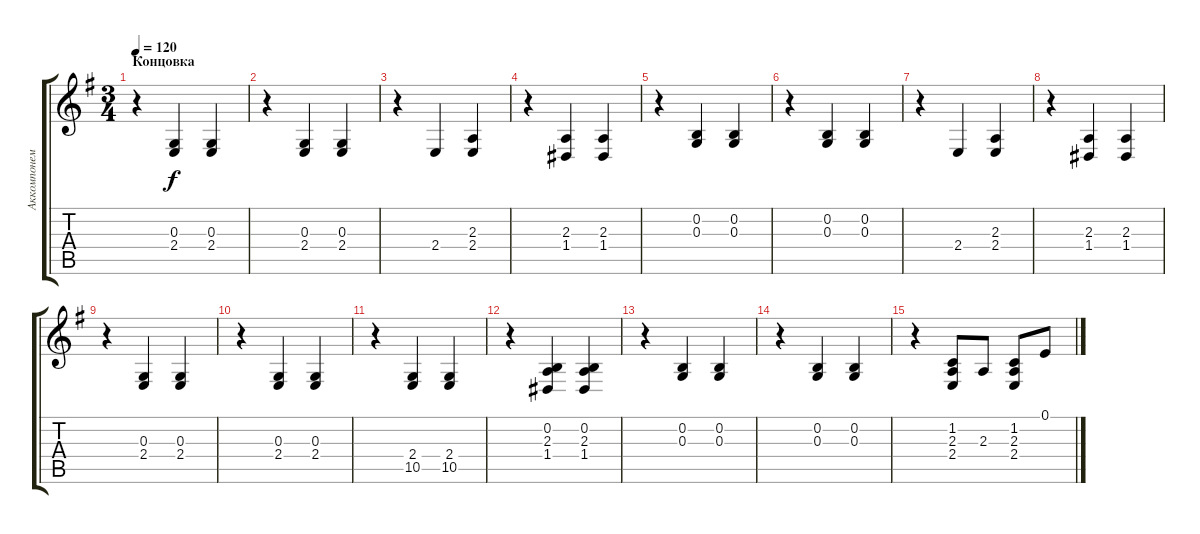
\track ("Аккомпонемент-проигрыш" "Аккомпонем") {instrument rockorgan}
\staff {score tabs}
\tuning (E4 B3 G3 D3 A2 E2) {hide}
\ts (3 4)
\section ("" "Концовка")
\tempo 120
\clef g2
\ks g
r.4{dy f} (0.3 2.4).4 (0.3 2.4).4 |
r.4 (0.3 2.4).4 (0.3 2.4).4 |
r.4 2.4.4 (2.3 2.4).4 |
r.4 (2.3 1.4).4 (2.3 1.4).4 |
r.4 (0.2 0.3).4 (0.2 0.3).4 |
r.4 (0.2 0.3).4 (0.2 0.3).4 |
r.4 2.4.4 (2.3 2.4).4 |
r.4 (2.3 1.4).4 (2.3 1.4).4 |
r.4 (0.3 2.4).4 (0.3 2.4).4 |
r.4 (0.3 2.4).4 (0.3 2.4).4 |
r.4 (2.4 10.5).4 (2.4 10.5).4 |
r.4 (0.2 2.3 1.4).4 (0.2 2.3 1.4).4 |
r.4 (0.2 0.3).4 (0.2 0.3).4 |
r.4 (0.2 0.3).4 (0.2 0.3).4 |
r.4 (1.2 2.3 2.4).8 2.3.8 (1.2 2.3 2.4).8 0.1.8
